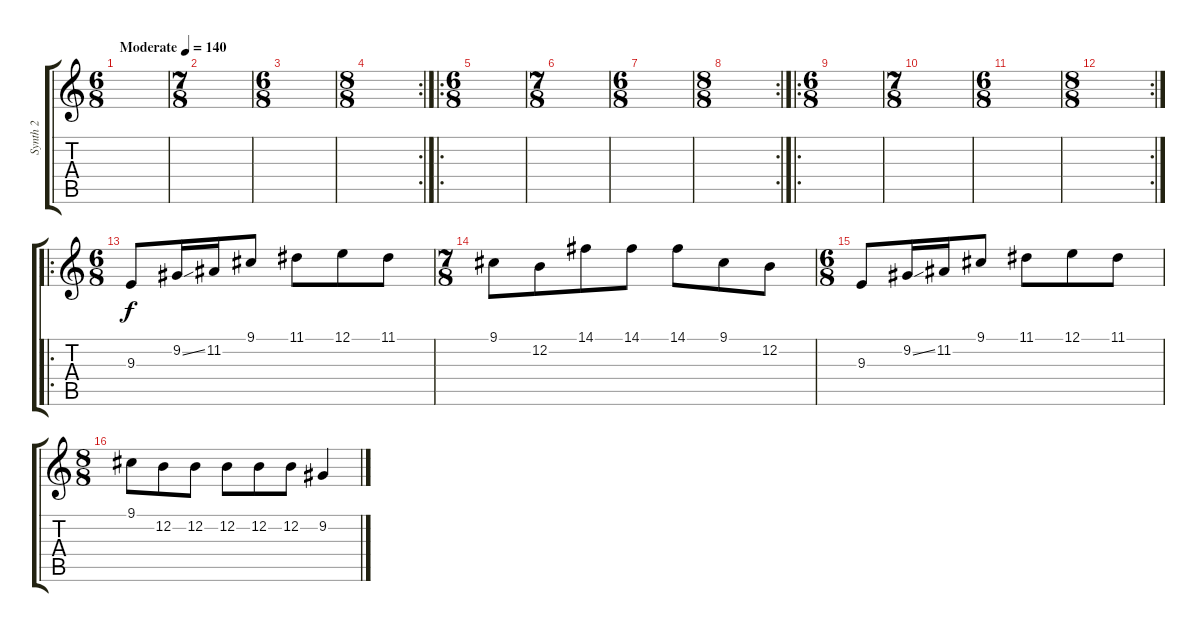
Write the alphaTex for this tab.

\track ("Synth 2" "Synth 2") {instrument pad1newage}
\staff {score tabs}
\tuning (E4 B3 G3 D3 A2 E2) {hide}
\ts (6 8)
\tempo (140 "Moderate")
\clef g2
\ks c
|
\ts (7 8)
|
\ts (6 8)
|
\rc 2
\ts (8 8)
|
\ro
\ts (6 8)
|
\ts (7 8)
|
\ts (6 8)
|
\rc 2
\ts (8 8)
|
\ro
\ts (6 8)
|
\ts (7 8)
|
\ts (6 8)
|
\rc 2
\ts (8 8)
|
\ro
\ts (6 8)
9.3.8 9.2{ss}.16 11.2.16 9.1.8 11.1.8 12.1.8 11.1.8 |
\ts (7 8)
9.1.8 12.2.8 14.1.8 14.1.8 14.1.8 9.1.8 12.2.8 |
\ts (6 8)
9.3.8 9.2{ss}.16 11.2.16 9.1.8 11.1.8 12.1.8 11.1.8 |
\ts (8 8)
9.1.8 12.2.8 12.2.8 12.2.8 12.2.8 12.2.8 9.2.4
